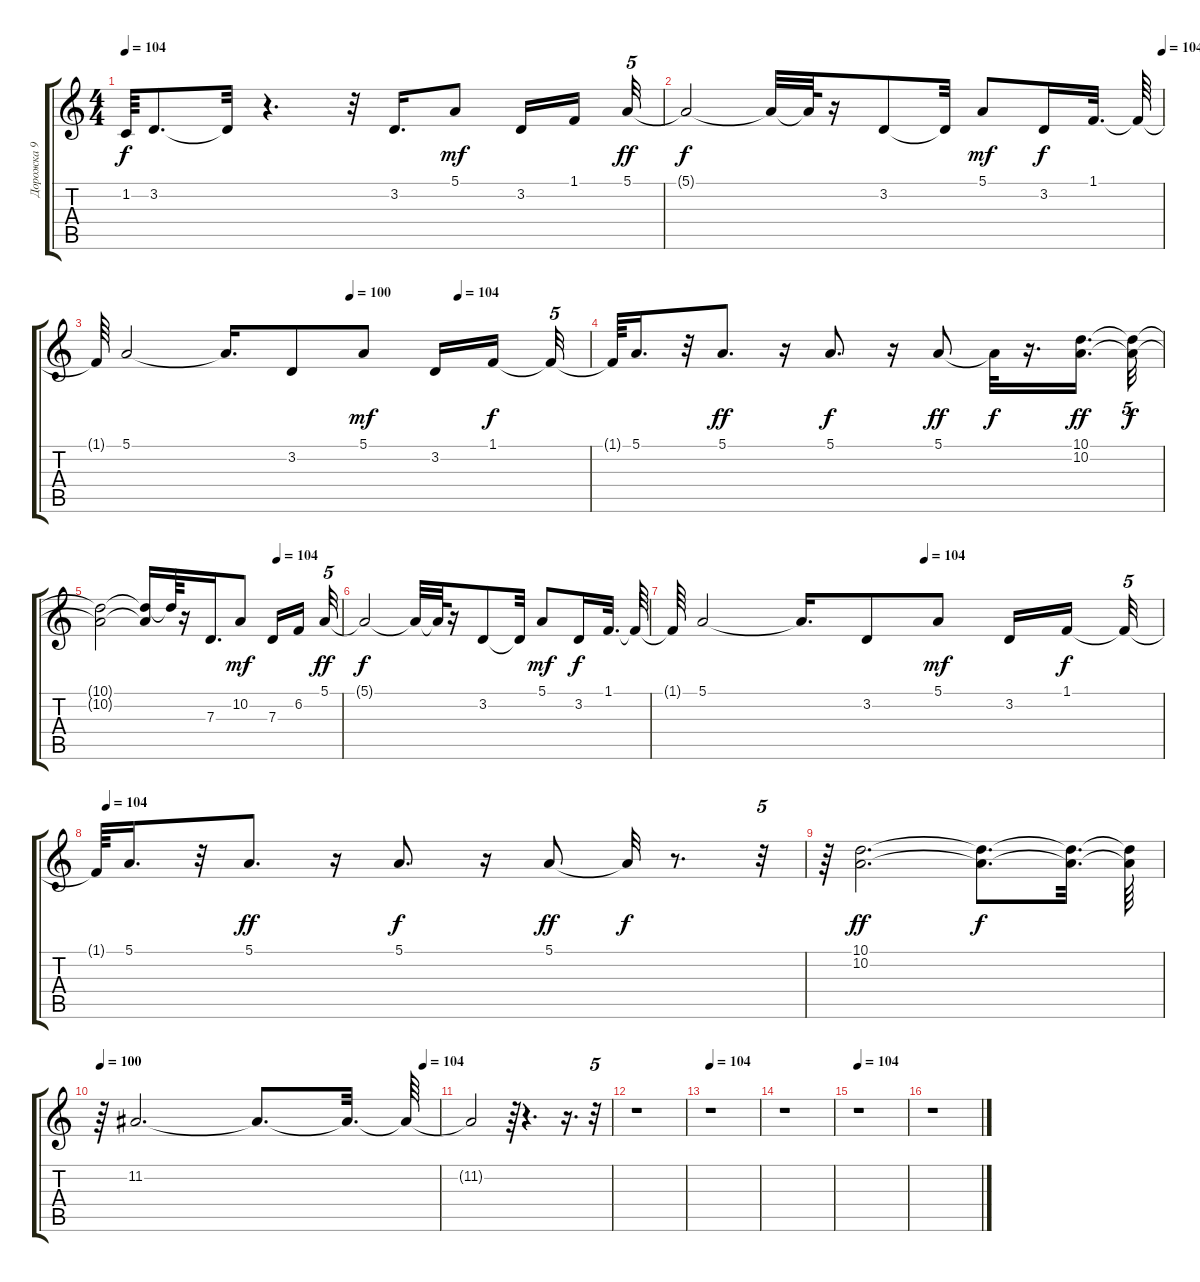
\track ("Дорожка 9" "Дорожка 9") {instrument recorder}
\staff {score tabs}
\tuning (E4 B3 G3 D3 A2 E2) {hide}
\ts (4 4)
\tempo 104
\clef g2
\ks c
1.2{t}.64{dy f} 3.2.8{d} 3.2{t}.32 r.4{d} r.32 3.2.16{d} 5.1.8{dy mf} 3.2.16 1.1.16{beam splitsecondary} 5.1.32{tu (5 4) dy ff} |
\tempo (104 1)
5.1{t}.2{dy f} 5.1{t}.32 5.1{t}.64 r.16 3.2.8 3.2{t}.32 5.1.8{dy mf} 3.2.16{dy f} 1.1.32{d} 1.1{t}.64 |
\tempo (100 0.515625)
\tempo (104 0.734375)
1.1{t}.64 5.1.2 5.1{t}.16{d} 3.2.8 5.1.8{dy mf} 3.2.16 1.1.16{dy f beam splitsecondary} 1.1{t}.32{tu (5 4)} |
1.1{t}.64 5.1.16{d} r.32 5.1.8{d dy ff} r.16 5.1.8{d dy f} r.16 5.1.8{dy ff} 5.1{t}.32{dy f} r.16{d} (10.1 10.2).16{d dy ff} (10.1{t} 10.2{t}).32{tu (5 4) dy f} |
\tempo (104 0.734375)
(10.1{t} 10.2{t}).2 (10.1{t} 10.2{t}).16 10.1{t}.64 r.16 7.3.16{d} 10.2.8{dy mf} 7.3.16 6.2.16{beam splitsecondary} 5.1.32{tu (5 4) dy ff} |
5.1{t}.2{dy f} 5.1{t}.32 5.1{t}.64 r.16 3.2.8 3.2{t}.32 5.1.8{dy mf} 3.2.16{dy f} 1.1.32{d} 1.1{t}.64 |
\tempo (104 0.515625)
1.1{t}.64 5.1.2 5.1{t}.16{d} 3.2.8 5.1.8{dy mf} 3.2.16 1.1.16{dy f beam splitsecondary} 1.1{t}.32{tu (5 4)} |
\tempo (104 0.015625)
1.1{t}.64 5.1.16{d} r.32 5.1.8{d dy ff} r.16 5.1.8{d dy f} r.16 5.1.8{dy ff} 5.1{t}.32{dy f} r.8{d} r.32{tu (5 4)} |
r.64 (10.1 10.2).2{d dy ff} (10.1{t} 10.2{t}).8{d dy f} (10.1{t} 10.2{t}).32{d} (10.1{t} 10.2{t}).64 |
\tempo 100
\tempo (104 0.953125)
r.64 11.2.2{d} 11.2{t}.8{d} 11.2{t}.32{d} 11.2{t}.64 |
11.2{t}.2 r.64 r.4{d} r.16{d} r.32{tu (5 4)} |
r.1 |
\tempo 104
r.1 |
r.1 |
\tempo 104
r.1 |
r.1
